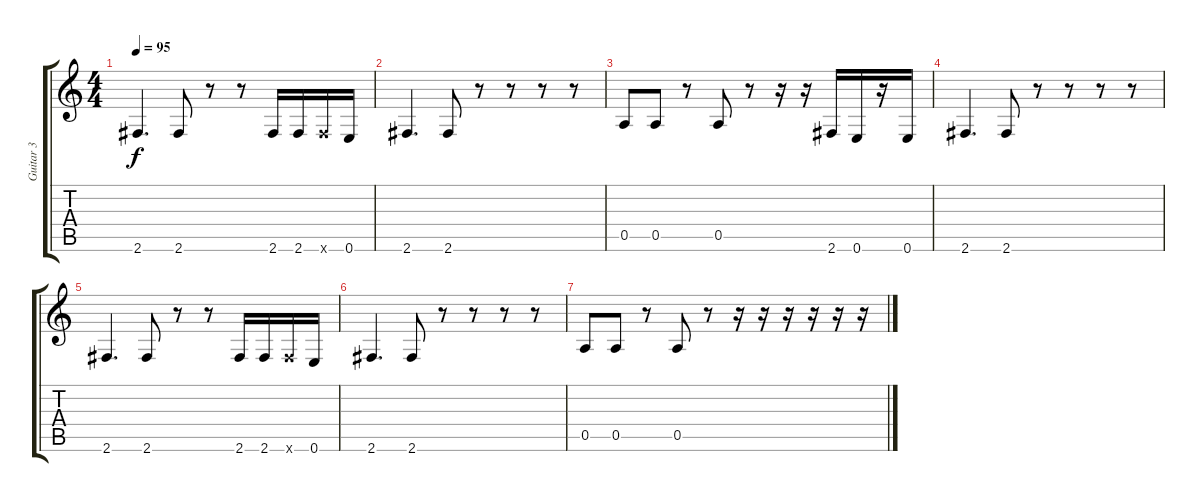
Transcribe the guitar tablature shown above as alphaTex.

\track ("Guitar 3" "Guitar 3") {instrument overdrivenguitar bank 255}
\staff {score tabs}
\tuning (E4 B3 G3 D3 A2 E2) {hide}
\ts (4 4)
\tempo 95
\clef g2
\ks c
2.6.4{d dy f} 2.6.8 r.8 r.8 2.6.16 2.6.16 2.6{x}.16 0.6.16 |
2.6.4{d} 2.6.8 r.8 r.8 r.8 r.8 |
0.5.8 0.5.8 r.8 0.5.8 r.8 r.16 r.16 2.6.16 0.6.16 r.16 0.6.16 |
2.6.4{d} 2.6.8 r.8 r.8 r.8 r.8 |
2.6.4{d} 2.6.8 r.8 r.8 2.6.16 2.6.16 2.6{x}.16 0.6.16 |
2.6.4{d} 2.6.8 r.8 r.8 r.8 r.8 |
0.5.8 0.5.8 r.8 0.5.8 r.8 r.16 r.16 r.16 r.16 r.16 r.16
